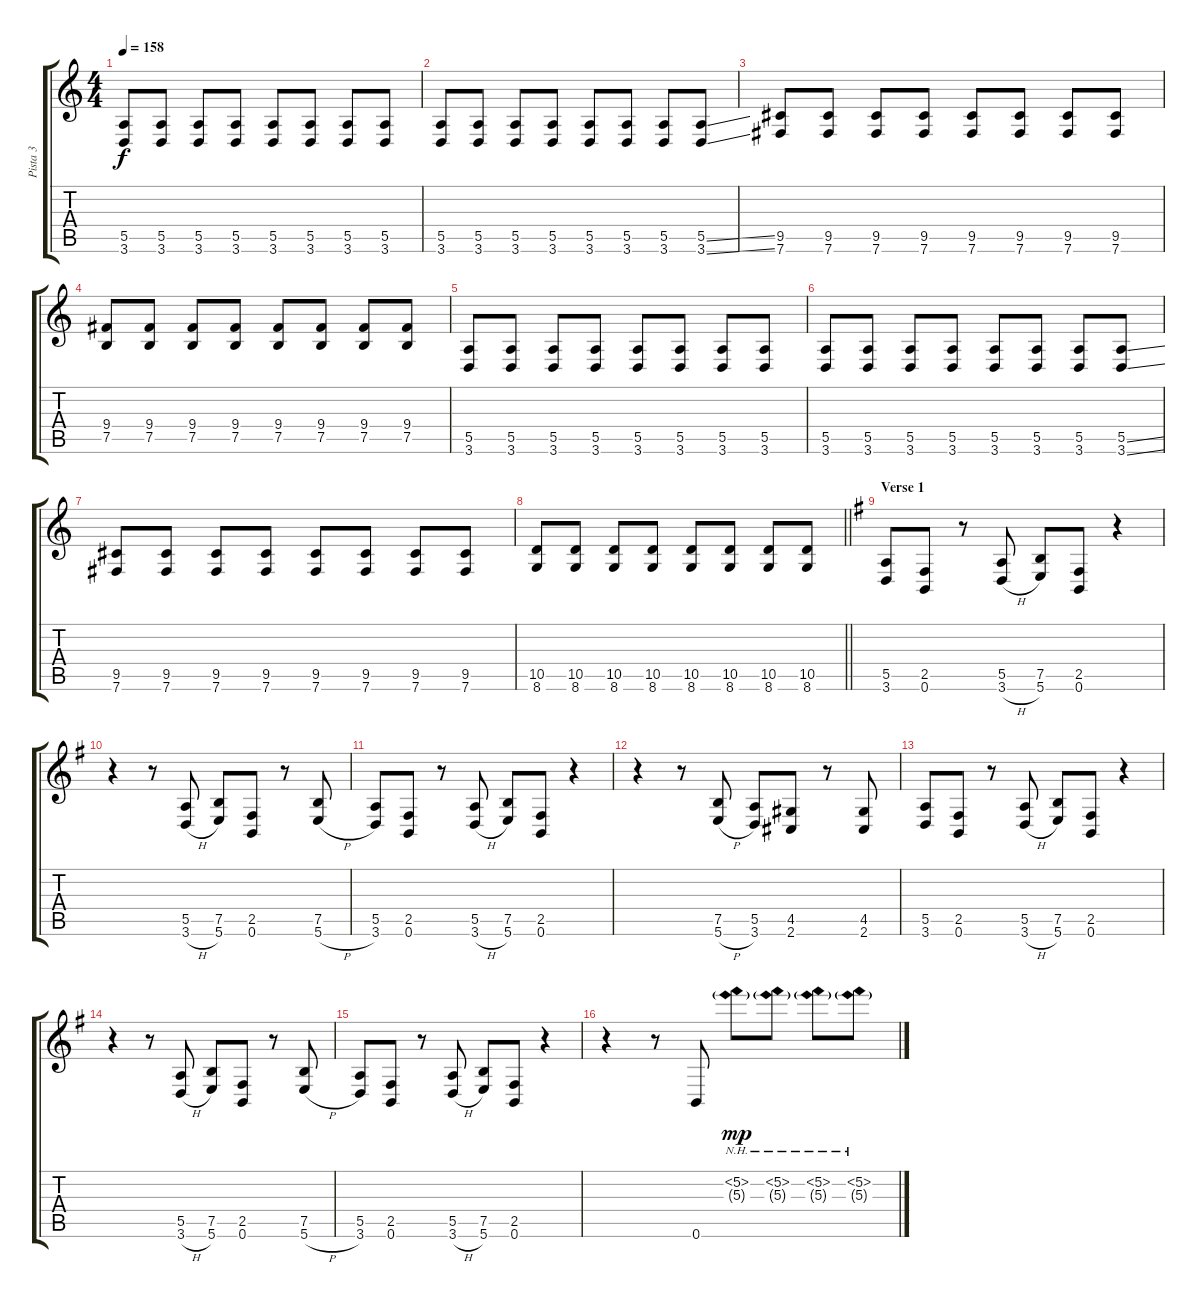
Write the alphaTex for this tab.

\track ("Pista 3" "Pista 3") {instrument distortionguitar}
\staff {score tabs}
\tuning (B3 Gb3 E3 A2 E2 B1) {hide}
\ts (4 4)
\tempo 158
\clef g2
\ks c
(5.5 3.6).8{dy f} (5.5 3.6).8 (5.5 3.6).8 (5.5 3.6).8 (5.5 3.6).8 (5.5 3.6).8 (5.5 3.6).8 (5.5 3.6).8 |
(5.5 3.6).8 (5.5 3.6).8 (5.5 3.6).8 (5.5 3.6).8 (5.5 3.6).8 (5.5 3.6).8 (5.5 3.6).8 (5.5{ss} 3.6{ss}).8 |
(9.5 7.6).8 (9.5 7.6).8 (9.5 7.6).8 (9.5 7.6).8 (9.5 7.6).8 (9.5 7.6).8 (9.5 7.6).8 (9.5 7.6).8 |
(9.4 7.5).8 (9.4 7.5).8 (9.4 7.5).8 (9.4 7.5).8 (9.4 7.5).8 (9.4 7.5).8 (9.4 7.5).8 (9.4 7.5).8 |
(5.5 3.6).8 (5.5 3.6).8 (5.5 3.6).8 (5.5 3.6).8 (5.5 3.6).8 (5.5 3.6).8 (5.5 3.6).8 (5.5 3.6).8 |
(5.5 3.6).8 (5.5 3.6).8 (5.5 3.6).8 (5.5 3.6).8 (5.5 3.6).8 (5.5 3.6).8 (5.5 3.6).8 (5.5{ss} 3.6{ss}).8 |
(9.5 7.6).8 (9.5 7.6).8 (9.5 7.6).8 (9.5 7.6).8 (9.5 7.6).8 (9.5 7.6).8 (9.5 7.6).8 (9.5 7.6).8 |
\barLineRight lightlight
(10.5 8.6).8 (10.5 8.6).8 (10.5 8.6).8 (10.5 8.6).8 (10.5 8.6).8 (10.5 8.6).8 (10.5 8.6).8 (10.5 8.6).8 |
\section ("" "Verse 1")
\ks g
(5.5 3.6).8 (2.5 0.6).8 r.8 (5.5 3.6{h}).8 (7.5 5.6).8 (2.5 0.6).8 r.4 |
r.4 r.8 (5.5 3.6{h}).8 (7.5 5.6).8 (2.5 0.6).8 r.8 (7.5 5.6{h}).8 |
(5.5 3.6).8 (2.5 0.6).8 r.8 (5.5 3.6{h}).8 (7.5 5.6).8 (2.5 0.6).8 r.4 |
r.4 r.8 (7.5 5.6{h}).8 (5.5 3.6).8 (4.5 2.6).8 r.8 (4.5 2.6).8 |
(5.5 3.6).8 (2.5 0.6).8 r.8 (5.5 3.6{h}).8 (7.5 5.6).8 (2.5 0.6).8 r.4 |
r.4 r.8 (5.5 3.6{h}).8 (7.5 5.6).8 (2.5 0.6).8 r.8 (7.5 5.6{h}).8 |
(5.5 3.6).8 (2.5 0.6).8 r.8 (5.5 3.6{h}).8 (7.5 5.6).8 (2.5 0.6).8 r.4 |
r.4 r.8 0.6.8 (5.2{nh} 5.3{nh g}).8{dy mp} (5.2{nh} 5.3{nh g}).8 (5.2{nh} 5.3{nh g}).8 (5.2{nh} 5.3{nh g}).8
